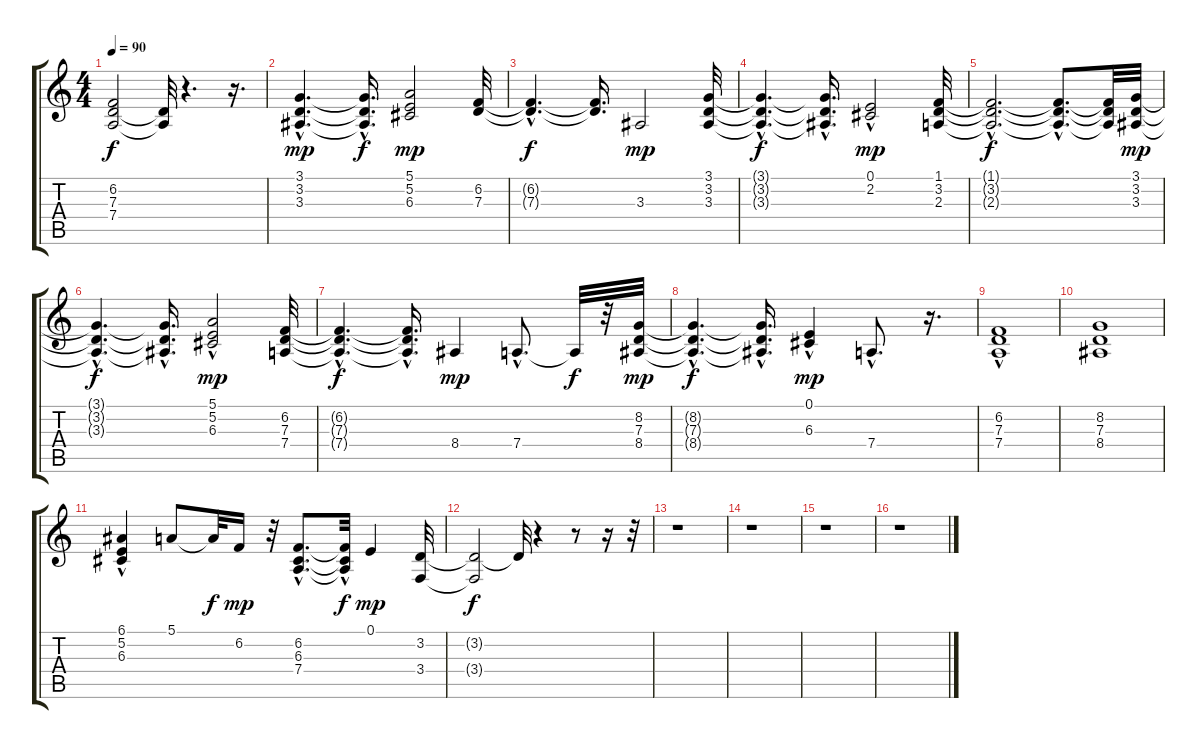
\track "" {instrument stringensemble2}
\staff {score tabs}
\tuning (E4 B3 G3 D3 A2 E2) {hide}
\ts (4 4)
\tempo 90
\clef g2
\ks c
(6.2{t} 7.3{t} 7.4{t}).2{dy f} (7.3{t} 7.4{t}).32 r.4{d} r.16{d} |
(3.1{hac} 3.2{hac} 3.3{hac}).4{d dy mp} (3.1{t} 3.2{t} 3.3{hac t}).16{d dy f} (5.1 5.2 6.3).2{dy mp} (6.2 7.3).32 |
(6.2{hac t} 7.3{hac t}).4{d dy f} (6.2{t} 7.3{t}).16{d} 3.3.2{dy mp} (3.1 3.2 3.3).32 |
(3.1{hac t} 3.2{hac t} 3.3{hac t}).4{d dy f} (3.1{t} 3.2{t} 3.3{hac t}).16{d} (0.1{hac} 2.2).2{dy mp} (1.1 3.2 2.3).32 |
(1.1{hac t} 3.2{hac t} 2.3{hac t}).2{d dy f} (1.1{hac t} 3.2{hac t} 2.3{hac t}).8{d} (1.1{t} 3.2{t} 2.3{t}).32 (3.1 3.2 3.3).32{dy mp} |
(3.1{hac t} 3.2{hac t} 3.3{hac t}).4{d dy f} (3.1{hac t} 3.2{hac t} 3.3{hac t}).16{d} (5.1 5.2{hac} 6.3).2{dy mp} (6.2 7.3 7.4).32 |
(6.2{hac t} 7.3{hac t} 7.4{hac t}).4{d dy f} (6.2{t} 7.3{t} 7.4{hac t}).16{d} 8.4.4{dy mp} 7.4{hac}.8{d} 7.4{t}.32{dy f} r.32 (8.2 7.3 8.4).32{dy mp} |
(8.2{hac t} 7.3{hac t} 8.4{hac t}).4{d dy f} (8.2{t} 7.3{hac t} 8.4{hac t}).16{d} (0.1 6.3{hac}).4{dy mp} 7.4{hac}.8{d} r.16{d} |
(6.2{hac} 7.3{hac} 7.4).1 |
(8.2 7.3 8.4).1 |
(6.1 5.2{hac} 6.3).4 5.1.8 5.1{t}.32{dy f} 6.2.16{dy mp} r.32 (6.2{hac} 6.3{hac} 7.4{hac}).8{d} (6.2{t} 6.3{t} 7.4{hac t}).32{dy f} 0.1.4{dy mp} (3.2 3.4).32 |
(3.2{t} 3.4{t}).2{dy f} 3.2{t}.32 r.4 r.8 r.16 r.32 |
r.1 |
r.1 |
r.1 |
r.1
